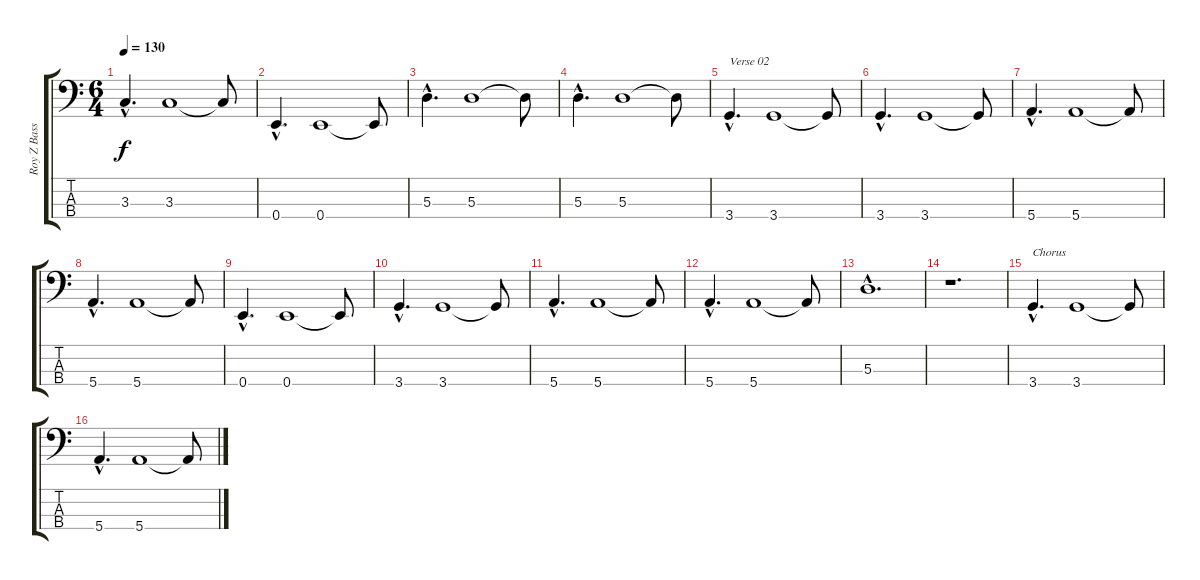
\track ("Roy Z Bass" "Roy Z Bass") {instrument electricbasspick}
\staff {score tabs}
\tuning (G2 D2 A1 E1) {hide}
\ts (6 4)
\tempo 130
\clef f4
\ks c
3.3{hac}.4{d dy f} 3.3.1 3.3{t}.8 |
0.4{hac}.4{d} 0.4.1 0.4{t}.8 |
5.3{hac}.4{d} 5.3.1 5.3{t}.8 |
5.3{hac}.4{d} 5.3.1 5.3{t}.8 |
3.4{hac}.4{d txt "Verse 02"} 3.4.1 3.4{t}.8 |
3.4{hac}.4{d} 3.4.1 3.4{t}.8 |
5.4{hac}.4{d} 5.4.1 5.4{t}.8 |
5.4{hac}.4{d} 5.4.1 5.4{t}.8 |
0.4{hac}.4{d} 0.4.1 0.4{t}.8 |
3.4{hac}.4{d} 3.4.1 3.4{t}.8 |
5.4{hac}.4{d} 5.4.1 5.4{t}.8 |
5.4{hac}.4{d} 5.4.1 5.4{t}.8 |
5.3{hac}.1{d} |
r.1{d} |
3.4{hac}.4{d txt "Chorus"} 3.4.1 3.4{t}.8 |
5.4{hac}.4{d} 5.4.1 5.4{t}.8
